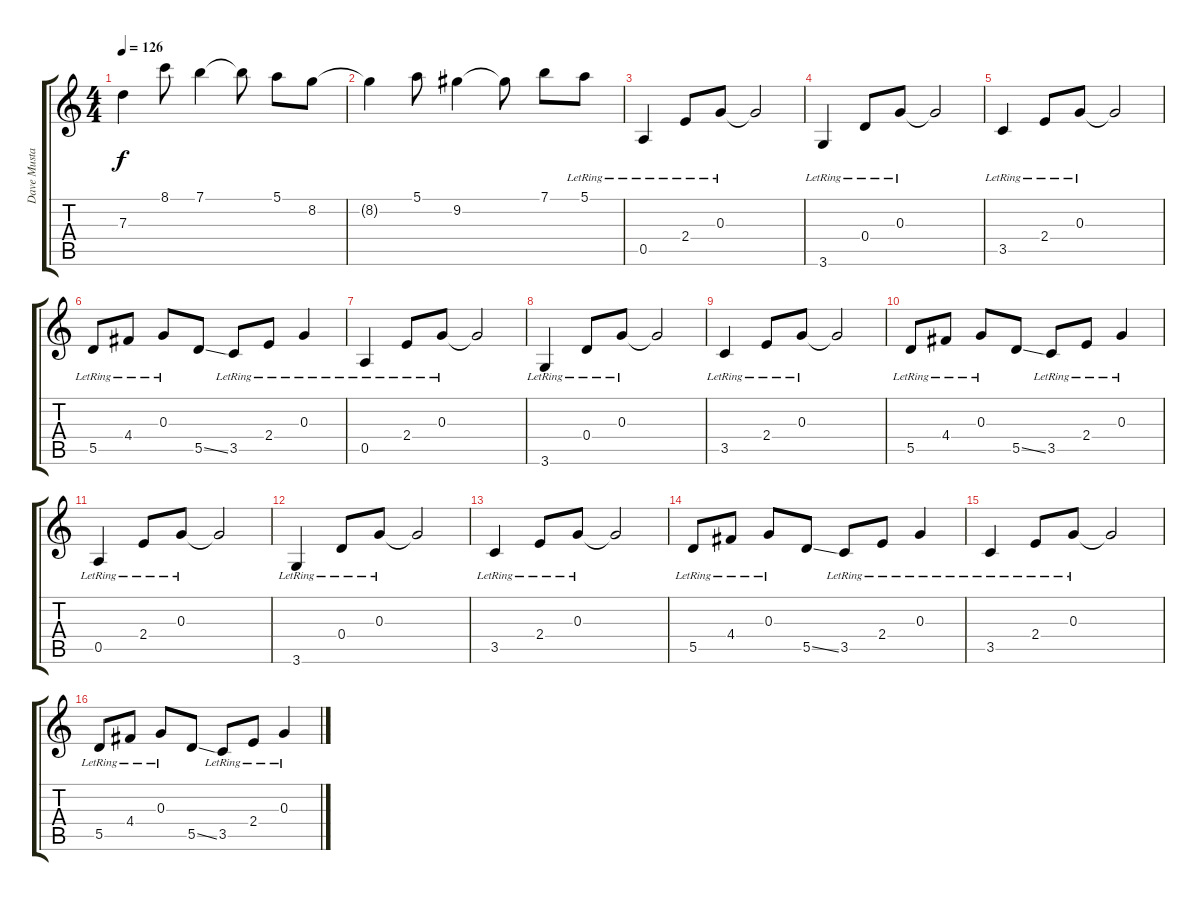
\track ("Dave Mustaine (Guitar)" "Dave Musta") {instrument distortionguitar}
\staff {score tabs}
\tuning (E4 B3 G3 D3 A2 E2) {hide}
\ts (4 4)
\tempo 126
\clef g2
\ks c
7.3{t}.4{dy f} 8.1.8 7.1.4 7.1{t}.8 5.1.8 8.2.8 |
8.2{t}.4 5.1.8 9.2.4 9.2{t}.8 7.1.8 5.1{lr}.8 |
0.5{lr}.4 2.4{lr}.8 0.3{lr}.8 0.3{t}.2 |
3.6{lr}.4 0.4{lr}.8 0.3{lr}.8 0.3{t}.2 |
3.5{lr}.4 2.4{lr}.8 0.3{lr}.8 0.3{t}.2 |
5.5{lr}.8 4.4{lr}.8 0.3{lr}.8 5.5{ss}.8 3.5{lr}.8 2.4{lr}.8 0.3{lr}.4 |
0.5{lr}.4 2.4{lr}.8 0.3{lr}.8 0.3{t}.2 |
3.6{lr}.4 0.4{lr}.8 0.3{lr}.8 0.3{t}.2 |
3.5{lr}.4 2.4{lr}.8 0.3{lr}.8 0.3{t}.2 |
5.5{lr}.8 4.4{lr}.8 0.3{lr}.8 5.5{ss}.8 3.5{lr}.8 2.4{lr}.8 0.3{lr}.4 |
0.5{lr}.4 2.4{lr}.8 0.3{lr}.8 0.3{t}.2 |
3.6{lr}.4 0.4{lr}.8 0.3{lr}.8 0.3{t}.2 |
3.5{lr}.4 2.4{lr}.8 0.3{lr}.8 0.3{t}.2 |
5.5{lr}.8 4.4{lr}.8 0.3{lr}.8 5.5{ss}.8 3.5{lr}.8 2.4{lr}.8 0.3{lr}.4 |
3.5{lr}.4 2.4{lr}.8 0.3{lr}.8 0.3{t}.2 |
5.5{lr}.8 4.4{lr}.8 0.3{lr}.8 5.5{ss}.8 3.5{lr}.8 2.4{lr}.8 0.3{lr}.4
